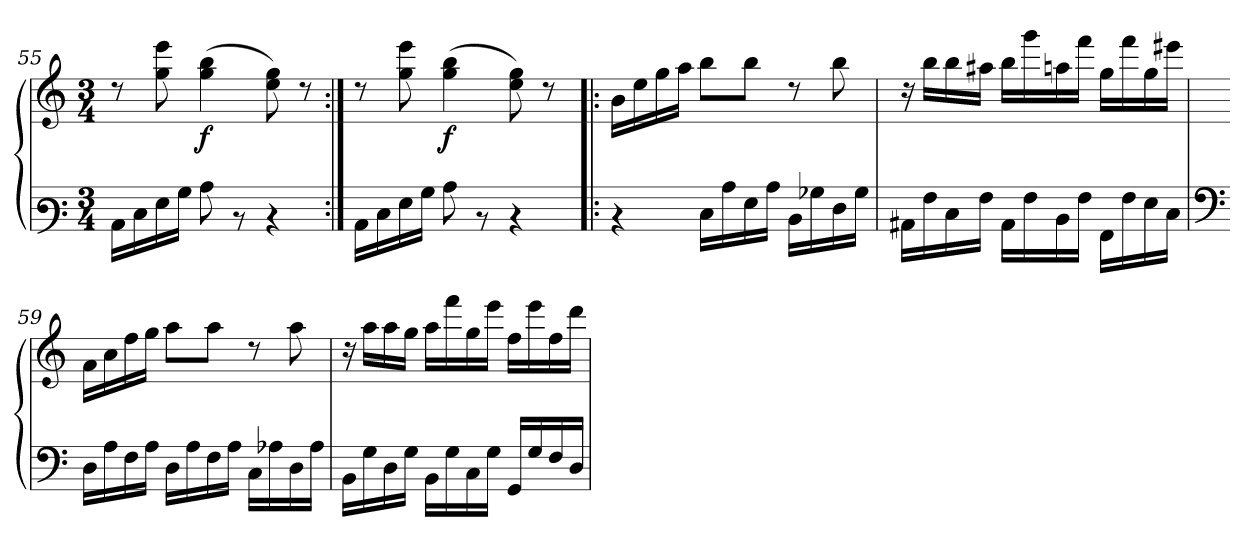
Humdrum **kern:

**kern	**kern	**dynam
*part1	*part1	*part1
*staff2	*staff1	*staff1/2
*clefF3	*clefG3	*
*M3/4	*M3/4	*
=55	=55	=55
16C\LL	8rb	.
16E\	.	.
16G\	8ee\ 8ccc\	.
16B\JJ	.	.
!	!	!LO:DY:b
8c\	(>4ee\ 4gg\	f
8rD	.	.
4rD	8cc\ 8ee\)	.
.	8rb	.
!!LO:LB:g=z
=56:|!	=56:|!	=56:|!
16C\LL	8rb	.
16E\	.	.
16G\	8ee\ 8ccc\	.
16B\JJ	.	.
!	!	!LO:DY:b
8c\	(>4ee\ 4gg\	f
8rD	.	.
4rD	8cc\ 8ee\)	.
.	8rb	.
=57!|:	=57!|:	=57!|:
4rD	16g\LL	.
.	16cc\	.
.	16ee\	.
.	16ff\JJ	.
16E\LL	8gg\L	.
16c\	.	.
16G\	8gg\J	.
16c\JJ	.	.
16D\LL	8rb	.
16B-X\	.	.
16F\	8gg\	.
16B-\JJ	.	.
=58	=58	=58
16C#X\LL	16ra	.
16A\	16gg\LL	.
16E\	(16gg\	.
16A\JJ	16ff#X\JJ	.
16C#\LL	16gg\LL	.
16A\	16eee\	.
16D\	16ffn\	.
16A\JJ	16ddd\JJ	.
16AA\LL	16ee\LL	.
16A\	16ddd\	.
16G\	16ee\	.
16E\JJ	16ccc#X\JJ	.
!!LO:PB:g=z
=59	=59	=59
*clefF4	*	*
16D\LL	16f\LL	.
16A\	16a\	.
16F\	16dd\	.
16A\JJ	16ee\JJ	.
16D\LL	8ff\L	.
16A\	.	.
16F\	8ff\J	.
16A\JJ	.	.
16C\LL	8rb	.
16A-X\	.	.
16D\	8ff\	.
16A-\JJ	.	.
=60	=60	=60
16BB\LL	16ra	.
16G\	16ff\LL	.
16D\	16ff\	.
16G\JJ	16ee\JJ	.
16BB\LL	16ff\LL	.
16G\	16ddd\	.
16C\	16ee\	.
16G\JJ	16ccc\JJ	.
16GG/LL	16dd\LL	.
16G/	16ccc\	.
16F/	16dd\	.
16D/JJ	16bb\JJ	.
=	=	=
*-	*-	*-
